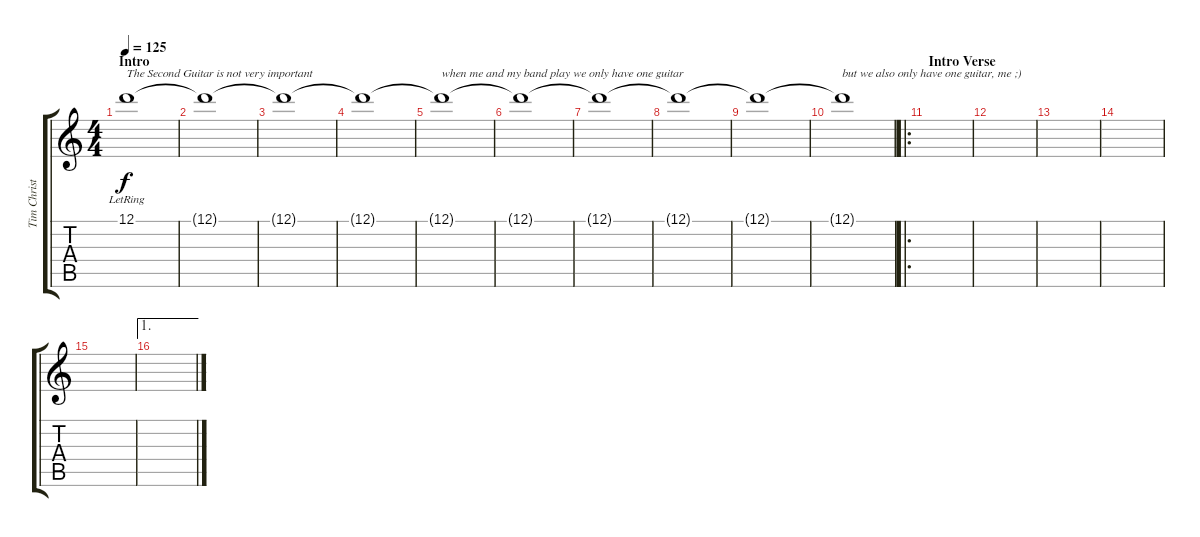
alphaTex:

\track ("Tim Christensen (Guitar 2)" "Tim Christ") {instrument overdrivenguitar}
\staff {score tabs}
\tuning (D4 A3 F3 C3 G2 D2) {hide}
\ts (4 4)
\section ("" "Intro")
\tempo 125
\clef g2
\ks c
12.1{lr}.1{txt "The Second Guitar is not very important" dy f instrument overdrivenguitar} |
12.1{t}.1 |
12.1{t}.1 |
12.1{t}.1 |
12.1{t}.1{txt "when me and my band play we only have one guitar"} |
12.1{t}.1 |
12.1{t}.1 |
12.1{t}.1 |
12.1{t}.1 |
12.1{t}.1{txt "but we also only have one guitar, me ;)"} |
\ro
\section ("" "Intro Verse")
|
|
|
|
|
\ae 1
